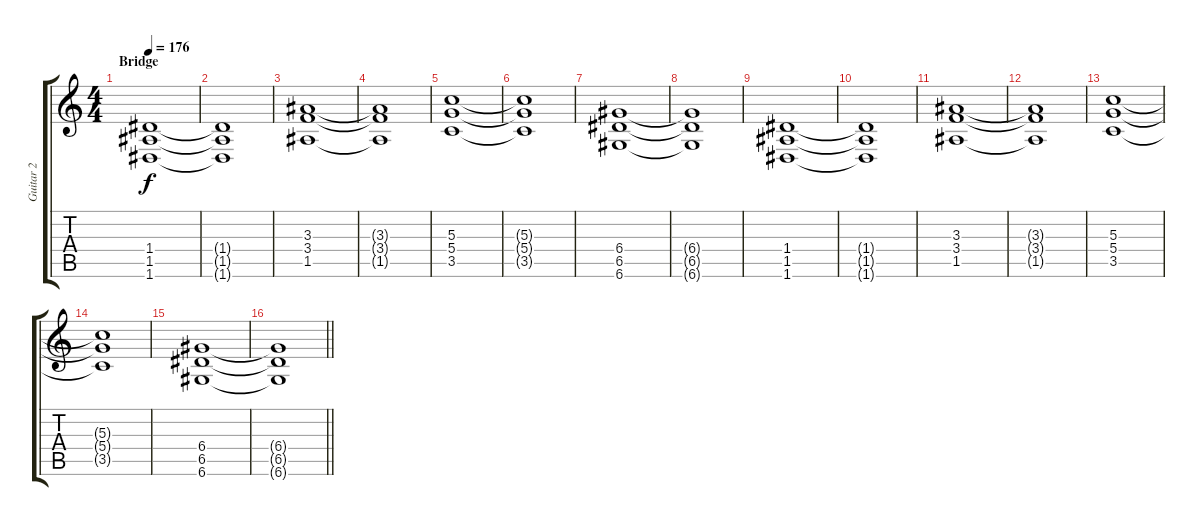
\track ("Guitar 2" "Guitar 2") {instrument distortionguitar}
\staff {score tabs}
\tuning (E4 B3 G3 D3 A2 D2) {hide}
\ts (4 4)
\section ("" "Bridge")
\tempo 176
\clef g2
\ks c
(1.4 1.5 1.6).1{dy f} |
(1.4{t} 1.5{t} 1.6{t}).1 |
(3.3 3.4 1.5).1 |
(3.3{t} 3.4{t} 1.5{t}).1 |
(5.3 5.4 3.5).1 |
(5.3{t} 5.4{t} 3.5{t}).1 |
(6.4 6.5 6.6).1 |
(6.4{t} 6.5{t} 6.6{t}).1 |
(1.4 1.5 1.6).1 |
(1.4{t} 1.5{t} 1.6{t}).1 |
(3.3 3.4 1.5).1 |
(3.3{t} 3.4{t} 1.5{t}).1 |
(5.3 5.4 3.5).1 |
(5.3{t} 5.4{t} 3.5{t}).1 |
(6.4 6.5 6.6).1 |
\barLineRight lightlight
(6.4{t} 6.5{t} 6.6{t}).1
